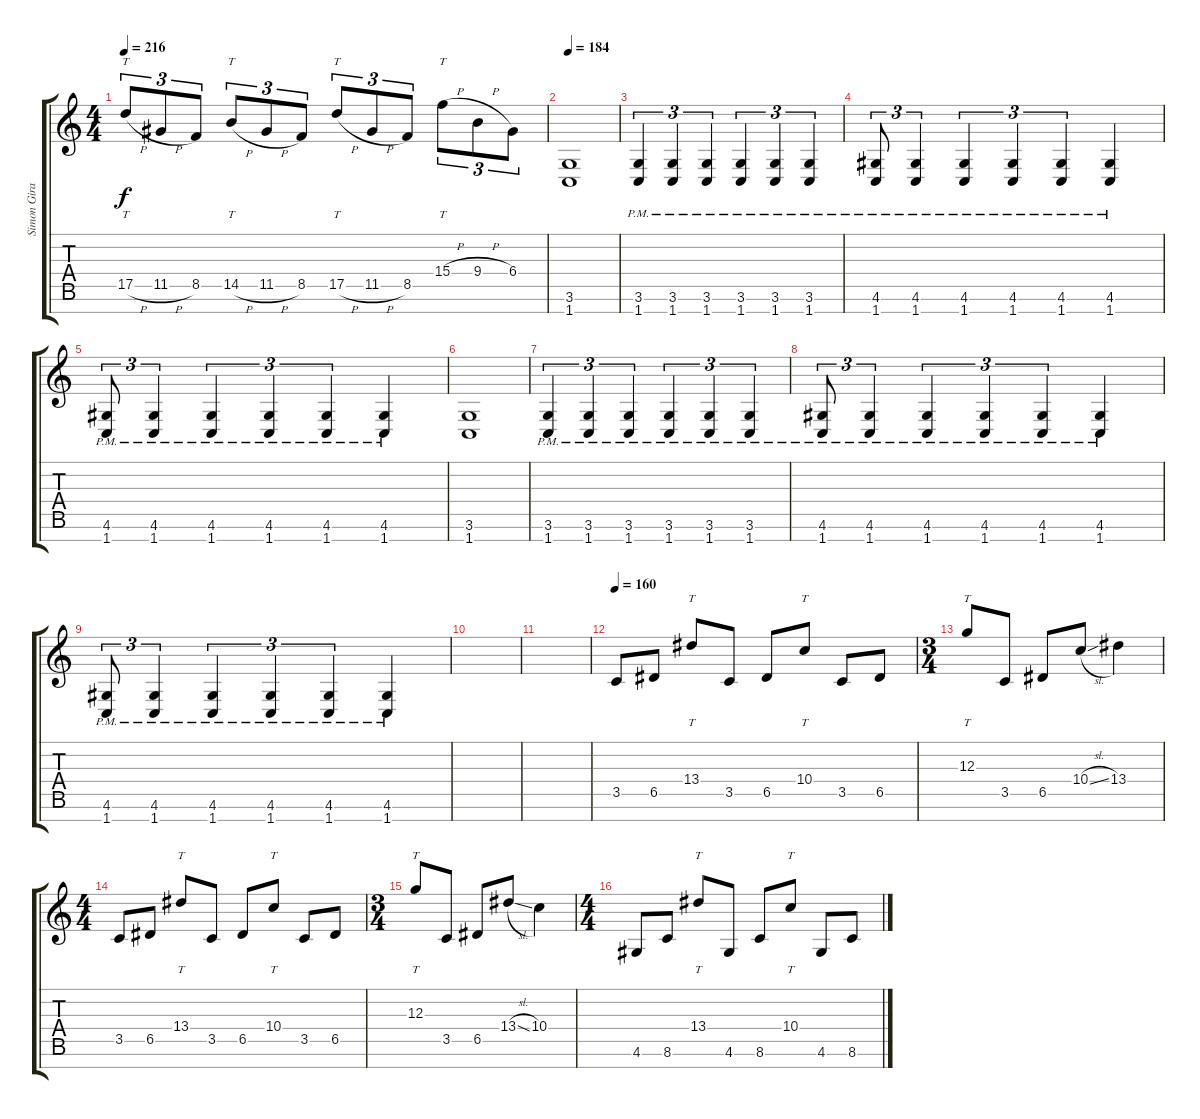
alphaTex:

\track ("Simon Girard" "Simon Gira") {instrument distortionguitar}
\staff {score tabs}
\tuning (E4 B3 G3 D3 A2 E2 B1) {hide}
\ts (4 4)
\tempo 216
\clef g2
\ks c
17.5{h}.8{tt tu (3 2) dy f} 11.5{h}.8{tu (3 2)} 8.5.8{tu (3 2)} 14.5{h}.8{tt tu (3 2)} 11.5{h}.8{tu (3 2)} 8.5.8{tu (3 2)} 17.5{h}.8{tt tu (3 2)} 11.5{h}.8{tu (3 2)} 8.5.8{tu (3 2)} 15.4{h}.8{tt tu (3 2)} 9.4{h}.8{tu (3 2)} 6.4.8{tu (3 2)} |
\tempo 184
(3.6 1.7).1 |
(3.6{pm} 1.7{pm}).4{tu (3 2)} (3.6{pm} 1.7{pm}).4{tu (3 2)} (3.6{pm} 1.7{pm}).4{tu (3 2)} (3.6{pm} 1.7{pm}).4{tu (3 2)} (3.6{pm} 1.7{pm}).4{tu (3 2)} (3.6{pm} 1.7{pm}).4{tu (3 2)} |
(4.6{pm} 1.7{pm}).8{tu (3 2)} (4.6{pm} 1.7{pm}).4{tu (3 2)} (4.6{pm} 1.7{pm}).4{tu (3 2)} (4.6{pm} 1.7{pm}).4{tu (3 2)} (4.6{pm} 1.7{pm}).4{tu (3 2)} (4.6{pm} 1.7{pm}).4 |
(4.6{pm} 1.7{pm}).8{tu (3 2)} (4.6{pm} 1.7{pm}).4{tu (3 2)} (4.6{pm} 1.7{pm}).4{tu (3 2)} (4.6{pm} 1.7{pm}).4{tu (3 2)} (4.6{pm} 1.7{pm}).4{tu (3 2)} (4.6{pm} 1.7{pm}).4 |
(3.6 1.7).1 |
(3.6{pm} 1.7{pm}).4{tu (3 2)} (3.6{pm} 1.7{pm}).4{tu (3 2)} (3.6{pm} 1.7{pm}).4{tu (3 2)} (3.6{pm} 1.7{pm}).4{tu (3 2)} (3.6{pm} 1.7{pm}).4{tu (3 2)} (3.6{pm} 1.7{pm}).4{tu (3 2)} |
(4.6{pm} 1.7{pm}).8{tu (3 2)} (4.6{pm} 1.7{pm}).4{tu (3 2)} (4.6{pm} 1.7{pm}).4{tu (3 2)} (4.6{pm} 1.7{pm}).4{tu (3 2)} (4.6{pm} 1.7{pm}).4{tu (3 2)} (4.6{pm} 1.7{pm}).4 |
(4.6{pm} 1.7{pm}).8{tu (3 2)} (4.6{pm} 1.7{pm}).4{tu (3 2)} (4.6{pm} 1.7{pm}).4{tu (3 2)} (4.6{pm} 1.7{pm}).4{tu (3 2)} (4.6{pm} 1.7{pm}).4{tu (3 2)} (4.6{pm} 1.7{pm}).4 |
|
|
\tempo 160
3.5.8{instrument electricguitarclean} 6.5.8 13.4.8{tt} 3.5.8 6.5.8 10.4.8{tt} 3.5.8 6.5.8 |
\ts (3 4)
12.3.8{tt} 3.5.8 6.5.8 10.4{sl}.8 13.4.4 |
\ts (4 4)
3.5.8 6.5.8 13.4.8{tt} 3.5.8 6.5.8 10.4.8{tt} 3.5.8 6.5.8 |
\ts (3 4)
12.3.8{tt} 3.5.8 6.5.8 13.4{sl}.8 10.4.4 |
\ts (4 4)
4.6.8 8.6.8 13.4.8{tt} 4.6.8 8.6.8 10.4.8{tt} 4.6.8 8.6.8
